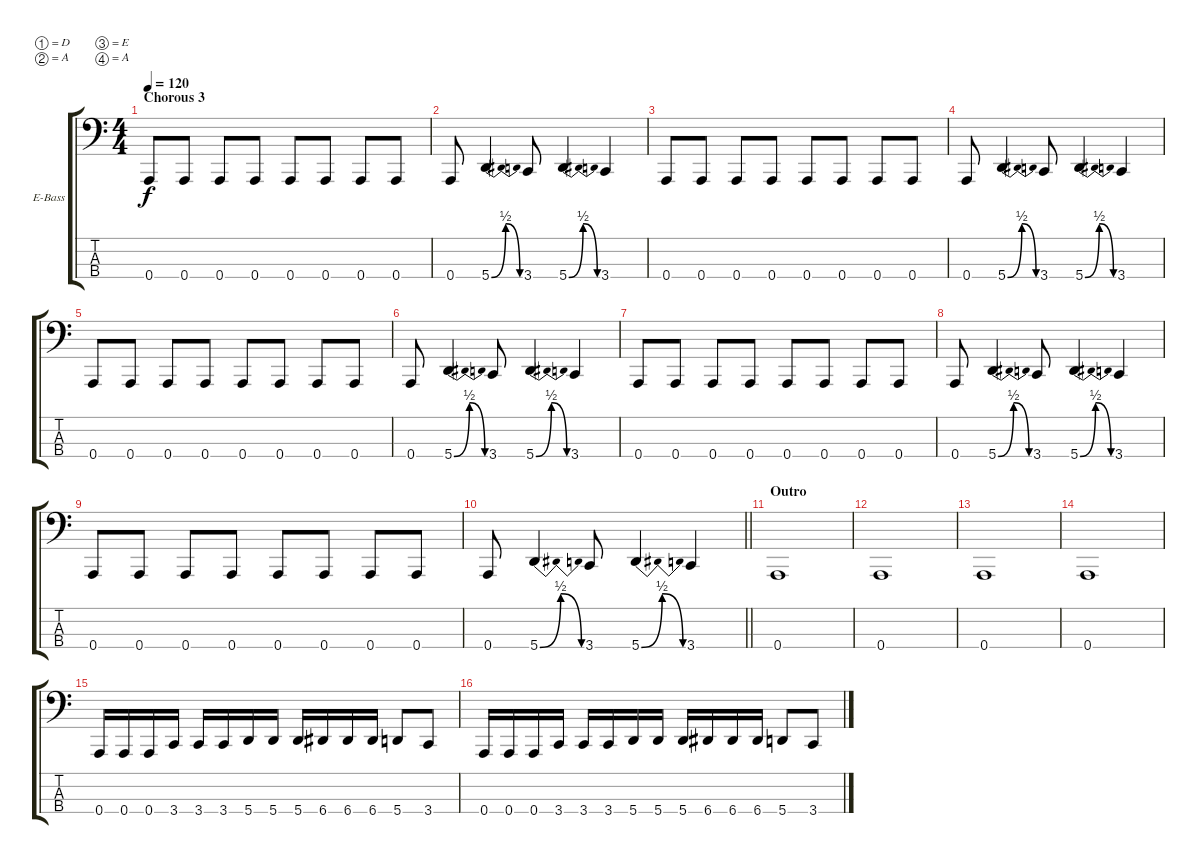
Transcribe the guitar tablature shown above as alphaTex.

\bracketExtendMode groupsimilarinstruments
\firstSystemTrackNameOrientation horizontal
\otherSystemsTrackNameOrientation horizontal
\track ("Bass" "E-Bass") {instrument electricbassfinger}
\staff {score tabs}
\tuning (D2 A1 E1 A0)
\ts (4 4)
\section ("" "Chorous 3")
\tempo 120
\clef f4
\ks c
0.4.8{dy f} 0.4.8 0.4.8 0.4.8 0.4.8 0.4.8 0.4.8 0.4.8 |
0.4.8 5.4{be (bendrelease 0 0 30 2 30 2 60 0)}.4 3.4.8 5.4{be (bendrelease 0 0 30 2 30 2 60 0)}.4 3.4.4 |
0.4.8 0.4.8 0.4.8 0.4.8 0.4.8 0.4.8 0.4.8 0.4.8 |
0.4.8 5.4{be (bendrelease 0 0 30 2 30 2 60 0)}.4 3.4.8 5.4{be (bendrelease 0 0 30 2 30 2 60 0)}.4 3.4.4 |
0.4.8 0.4.8 0.4.8 0.4.8 0.4.8 0.4.8 0.4.8 0.4.8 |
0.4.8 5.4{be (bendrelease 0 0 30 2 30 2 60 0)}.4 3.4.8 5.4{be (bendrelease 0 0 30 2 30 2 60 0)}.4 3.4.4 |
0.4.8 0.4.8 0.4.8 0.4.8 0.4.8 0.4.8 0.4.8 0.4.8 |
0.4.8 5.4{be (bendrelease 0 0 30 2 30 2 60 0)}.4 3.4.8 5.4{be (bendrelease 0 0 30 2 30 2 60 0)}.4 3.4.4 |
0.4.8 0.4.8 0.4.8 0.4.8 0.4.8 0.4.8 0.4.8 0.4.8 |
\barLineRight lightlight
0.4.8 5.4{be (bendrelease 0 0 30 2 30 2 60 0)}.4 3.4.8 5.4{be (bendrelease 0 0 30 2 30 2 60 0)}.4 3.4.4 |
\section ("" "Outro")
0.4.1 |
0.4.1 |
0.4.1 |
0.4.1 |
0.4.16 0.4.16 0.4.16 3.4.16 3.4.16 3.4.16 5.4.16 5.4.16 5.4.16 6.4.16 6.4.16 6.4.16 5.4.8 3.4.8 |
0.4.16 0.4.16 0.4.16 3.4.16 3.4.16 3.4.16 5.4.16 5.4.16 5.4.16 6.4.16 6.4.16 6.4.16 5.4.8 3.4.8
